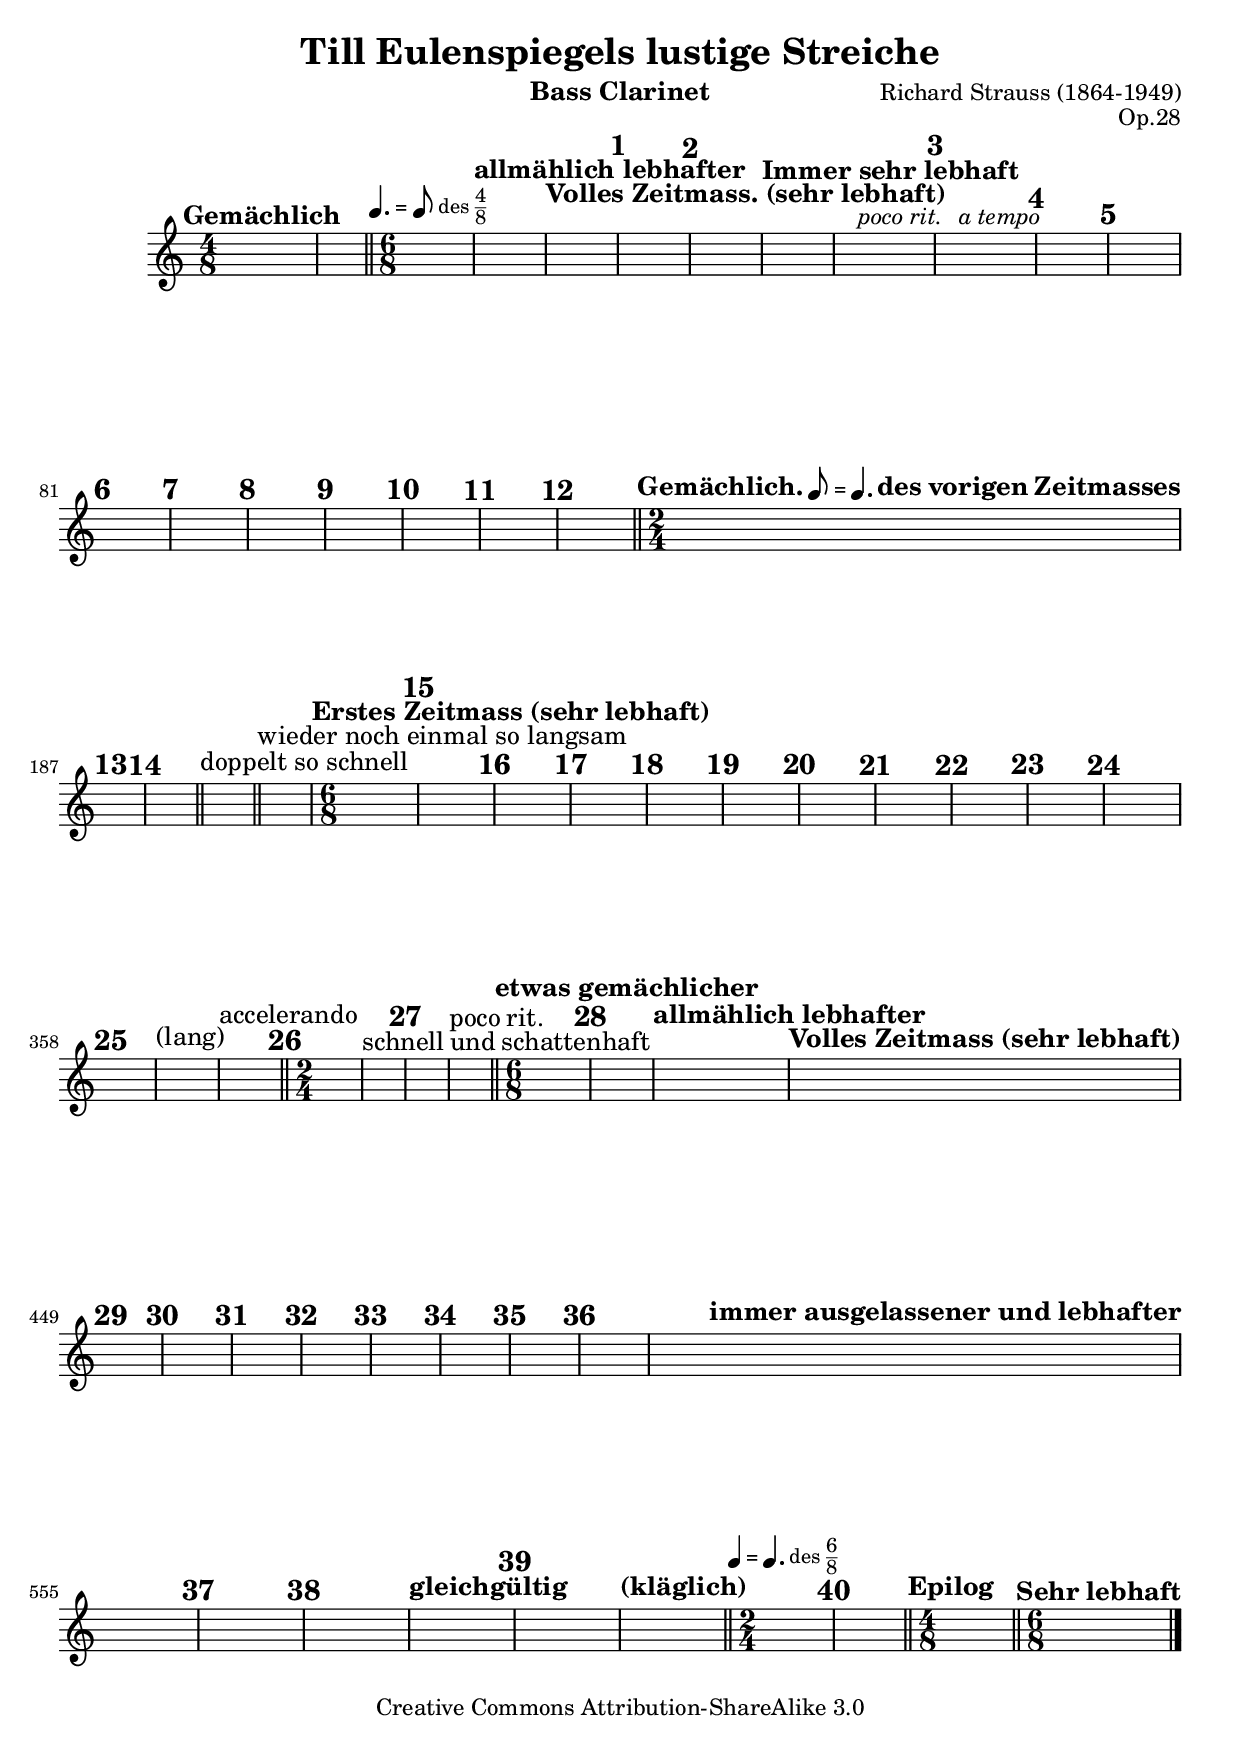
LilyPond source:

\version "2.12.2"

\include "defs.lyi" 
\version "2.12.2"

bassclarinet = \relative c'
{
}

 

instrument = "Bass Clarinet"

notes = \bassclarinet

\include "part.lyi"


